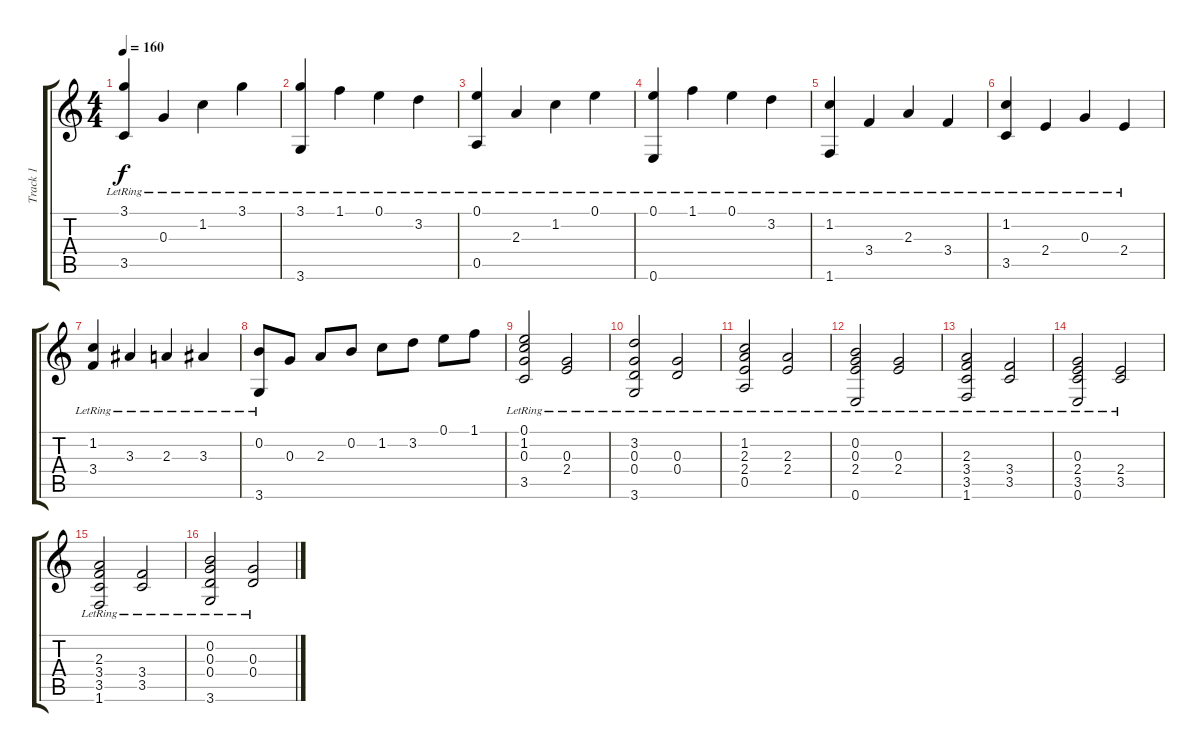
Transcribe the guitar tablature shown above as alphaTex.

\track ("Track 1" "Track 1") {instrument acousticguitarsteel}
\staff {score tabs}
\tuning (E4 B3 G3 D3 A2 E2) {hide}
\ts (4 4)
\tempo 160
\clef g2
\ks c
(3.1{lr} 3.5{lr}).4{dy f} 0.3{lr}.4 1.2{lr}.4 3.1{lr}.4 |
(3.1{lr} 3.6{lr}).4 1.1{lr}.4 0.1{lr}.4 3.2{lr}.4 |
(0.1{lr} 0.5{lr}).4 2.3{lr}.4 1.2{lr}.4 0.1{lr}.4 |
(0.1{lr} 0.6{lr}).4 1.1{lr}.4 0.1{lr}.4 3.2{lr}.4 |
(1.2{lr} 1.6{lr}).4 3.4{lr}.4 2.3{lr}.4 3.4{lr}.4 |
(1.2{lr} 3.5{lr}).4 2.4{lr}.4 0.3{lr}.4 2.4{lr}.4 |
(1.2{lr} 3.4{lr}).4 3.3{lr}.4 2.3{lr}.4 3.3{lr}.4 |
(0.2{lr} 3.6{lr}).8 0.3.8 2.3.8 0.2.8 1.2.8 3.2.8 0.1.8 1.1.8 |
(0.1{lr} 1.2{lr} 0.3{lr} 3.5{lr}).2 (0.3{lr} 2.4{lr}).2 |
(3.2{lr} 0.3{lr} 0.4{lr} 3.6{lr}).2 (0.3{lr} 0.4{lr}).2 |
(1.2{lr} 2.3{lr} 2.4{lr} 0.5{lr}).2 (2.3{lr} 2.4{lr}).2 |
(0.2{lr} 0.3{lr} 2.4{lr} 0.6{lr}).2 (0.3{lr} 2.4{lr}).2 |
(2.3{lr} 3.4{lr} 3.5{lr} 1.6{lr}).2 (3.4{lr} 3.5{lr}).2 |
(0.3{lr} 2.4{lr} 3.5{lr} 0.6{lr}).2 (2.4{lr} 3.5{lr}).2 |
(2.3{lr} 3.4{lr} 3.5{lr} 1.6{lr}).2 (3.4{lr} 3.5{lr}).2 |
(0.2{lr} 0.3{lr} 0.4{lr} 3.6{lr}).2 (0.3{lr} 0.4{lr}).2
